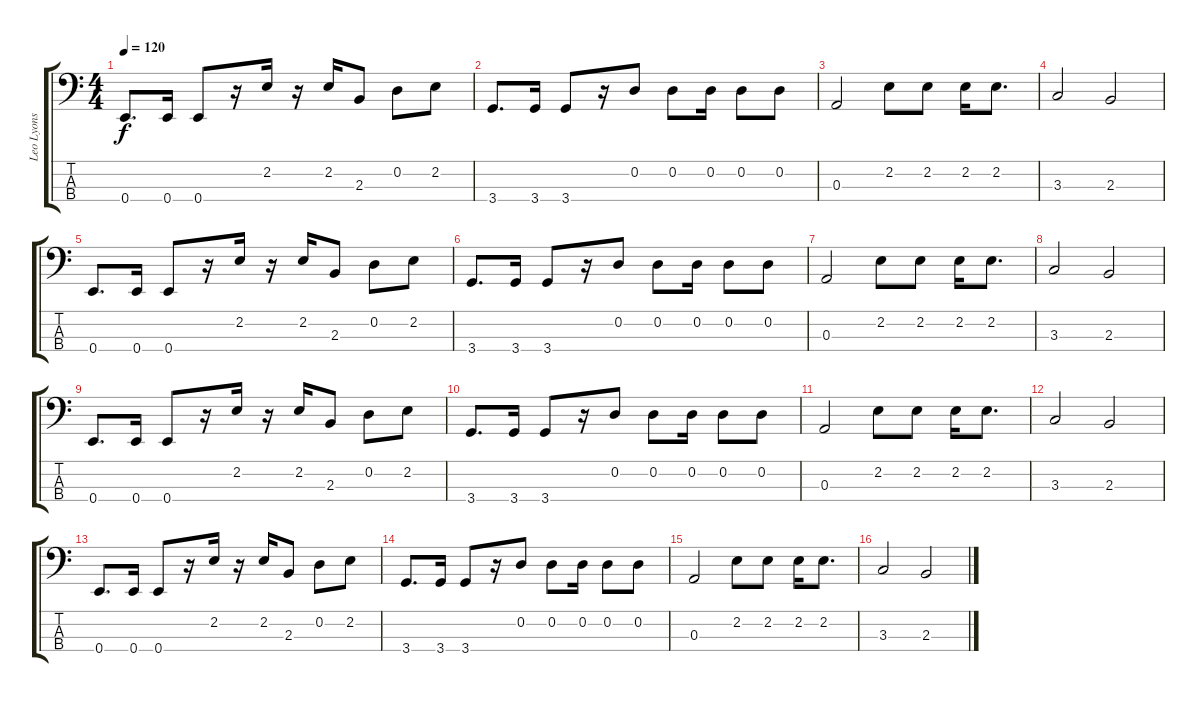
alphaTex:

\track ("Leo Lyons" "Leo Lyons") {instrument electricbassfinger}
\staff {score tabs}
\tuning (G2 D2 A1 E1) {hide}
\ts (4 4)
\tempo 120
\clef f4
\ks c
0.4.8{d dy f} 0.4.16 0.4.8 r.16 2.2.16 r.16 2.2.16 2.3.8 0.2.8 2.2.8 |
3.4.8{d} 3.4.16 3.4.8 r.16 0.2.8 0.2.8 0.2.16 0.2.8 0.2.8 |
0.3.2 2.2.8 2.2.8 2.2.16 2.2.8{d} |
3.3.2 2.3.2 |
0.4.8{d} 0.4.16 0.4.8 r.16 2.2.16 r.16 2.2.16 2.3.8 0.2.8 2.2.8 |
3.4.8{d} 3.4.16 3.4.8 r.16 0.2.8 0.2.8 0.2.16 0.2.8 0.2.8 |
0.3.2 2.2.8 2.2.8 2.2.16 2.2.8{d} |
3.3.2 2.3.2 |
0.4.8{d} 0.4.16 0.4.8 r.16 2.2.16 r.16 2.2.16 2.3.8 0.2.8 2.2.8 |
3.4.8{d} 3.4.16 3.4.8 r.16 0.2.8 0.2.8 0.2.16 0.2.8 0.2.8 |
0.3.2 2.2.8 2.2.8 2.2.16 2.2.8{d} |
3.3.2 2.3.2 |
0.4.8{d} 0.4.16 0.4.8 r.16 2.2.16 r.16 2.2.16 2.3.8 0.2.8 2.2.8 |
3.4.8{d} 3.4.16 3.4.8 r.16 0.2.8 0.2.8 0.2.16 0.2.8 0.2.8 |
0.3.2 2.2.8 2.2.8 2.2.16 2.2.8{d} |
3.3.2 2.3.2
